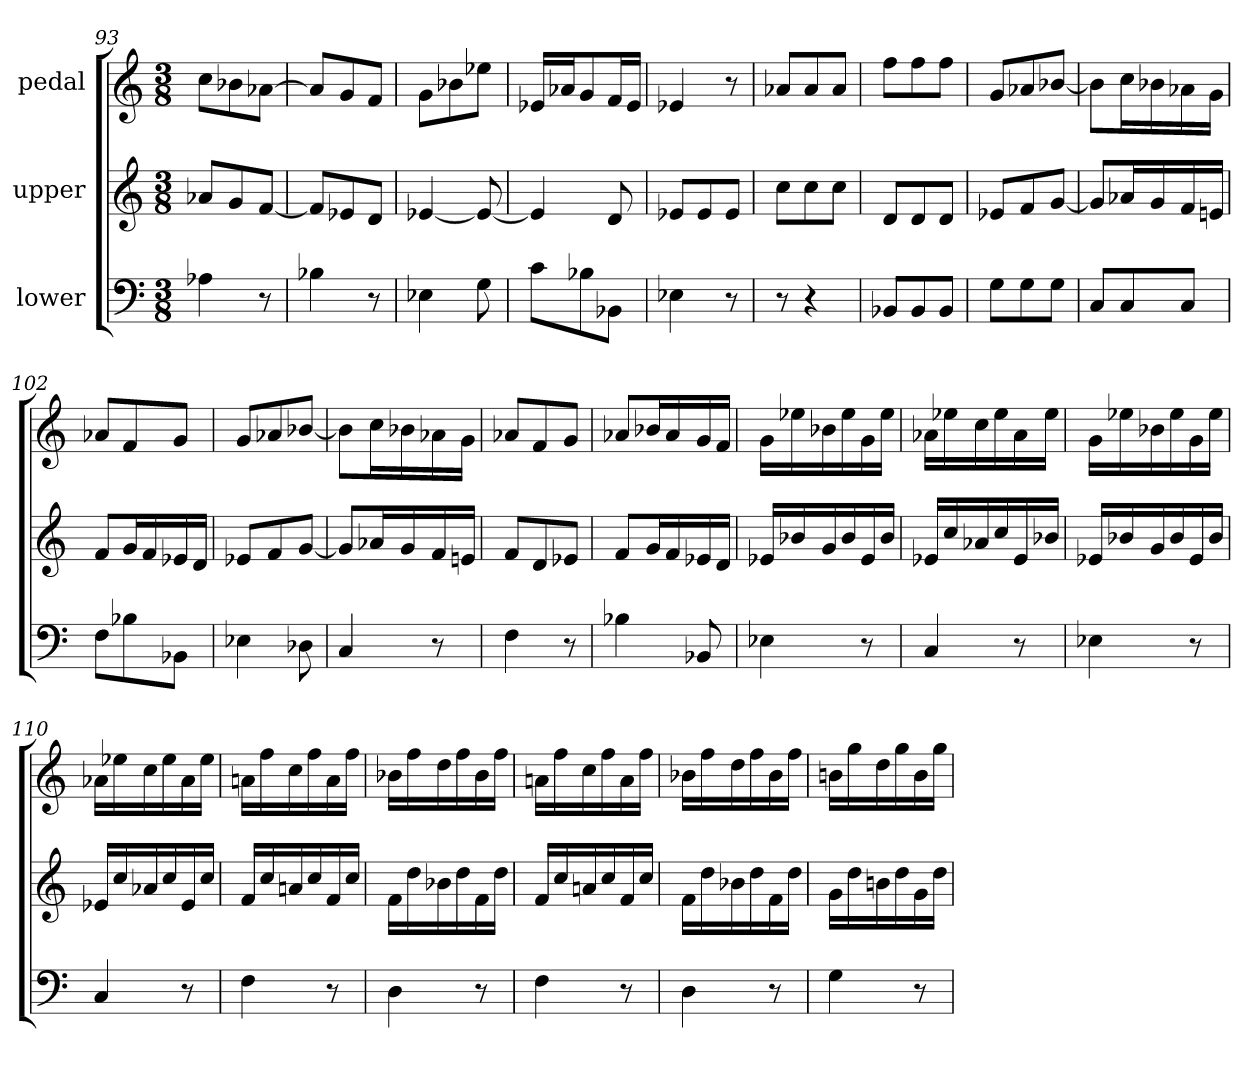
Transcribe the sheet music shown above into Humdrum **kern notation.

**kern	**kern	**kern
*part3	*part2	*part1
*staff3	*staff2	*staff1
*I"lower	*I"upper	*I"pedal
*clefF4	*clefG2	*clefG2
*M3/8	*M3/8	*M3/8
=93	=93	=93
4A-\	8a-/L	8cc\L
.	8g/	8b-\
8r	[8f/J	[8a-\J
=94	=94	=94
4B-\	8f/L]	8a-/L]
.	8e-/	8g/
8r	8d/J	8f/J
=95	=95	=95
4E-\	[4e-/	8g\L
.	.	8b-\
8G\	8e-/_	8ee-\J
!!LO:PB:g=z
=96	=96	=96
8c\L	4e-/]	16e-/LL
.	.	16a-/J
8B-\	.	8g/
8BB-\J	8d/	16f/L
.	.	16e-/JJ
=97	=97	=97
4E-\	8e-/L	4e-/
.	8e-/	.
8r	8e-/J	8r
=98	=98	=98
8r	8cc\L	8a-/L
4r	8cc\	8a-/
.	8cc\J	8a-/J
=99	=99	=99
8BB-/L	8d/L	8ff\L
8BB-/	8d/	8ff\
8BB-/J	8d/J	8ff\J
=100	=100	=100
8G\L	8e-/L	8g/L
8G\	8f/	8a-/
8G\J	[8g/J	[8b-/J
=101	=101	=101
8C/L	8g/L]	8b-\L]
8C/	16a-/L	16cc\L
.	16g/	16b-\
8C/J	16f/	16a-\
.	16en/JJ	16g\JJ
=102	=102	=102
8F\L	8f/L	8a-/L
8B-\	16g/L	8f/
.	16f/	.
8BB-\J	16e-/	8g/J
.	16d/JJ	.
=103	=103	=103
4E-\	8e-/L	8g/L
.	8f/	8a-/
8D-\	[8g/J	[8b-/J
=104	=104	=104
4C/	8g/L]	8b-\L]
.	16a-/L	16cc\L
.	16g/	16b-\
8r	16f/	16a-\
.	16en/JJ	16g\JJ
!!LO:LB:g=z
=105	=105	=105
4F\	8f/L	8a-/L
.	8d/	8f/
8r	8e-/J	8g/J
=106	=106	=106
4B-\	8f/L	8a-/L
.	16g/L	16b-/L
.	16f/	16a-/
8BB-/	16e-/	16g/
.	16d/JJ	16f/JJ
=107	=107	=107
4E-\	16e-/LL	16g\LL
.	16b-/	16ee-\
.	16g/	16b-\
.	16b-/	16ee-\
8r	16e-/	16g\
.	16b-/JJ	16ee-\JJ
=108	=108	=108
4C/	16e-/LL	16a-\LL
.	16cc/	16ee-\
.	16a-/	16cc\
.	16cc/	16ee-\
8r	16e-/	16a-\
.	16b-/JJ	16ee-\JJ
=109	=109	=109
4E-\	16e-/LL	16g\LL
.	16b-/	16ee-\
.	16g/	16b-\
.	16b-/	16ee-\
8r	16e-/	16g\
.	16b-/JJ	16ee-\JJ
=110	=110	=110
4C/	16e-/LL	16a-\LL
.	16cc/	16ee-\
.	16a-/	16cc\
.	16cc/	16ee-\
8r	16e-/	16a-\
.	16cc/JJ	16ee-\JJ
=111	=111	=111
4F\	16f/LL	16an\LL
.	16cc/	16ff\
.	16an/	16cc\
.	16cc/	16ff\
8r	16f/	16a\
.	16cc/JJ	16ff\JJ
!!LO:LB:g=z
=112	=112	=112
4D\	16f\LL	16b-\LL
.	16dd\	16ff\
.	16b-\	16dd\
.	16dd\	16ff\
8r	16f\	16b-\
.	16dd\JJ	16ff\JJ
=113	=113	=113
4F\	16f/LL	16an\LL
.	16cc/	16ff\
.	16an/	16cc\
.	16cc/	16ff\
8r	16f/	16a\
.	16cc/JJ	16ff\JJ
=114	=114	=114
4D\	16f\LL	16b-\LL
.	16dd\	16ff\
.	16b-\	16dd\
.	16dd\	16ff\
8r	16f\	16b-\
.	16dd\JJ	16ff\JJ
=115	=115	=115
4G\	16g\LL	16bn\LL
.	16dd\	16gg\
.	16bn\	16dd\
.	16dd\	16gg\
8r	16g\	16b\
.	16dd\JJ	16gg\JJ
=	=	=
*-	*-	*-
